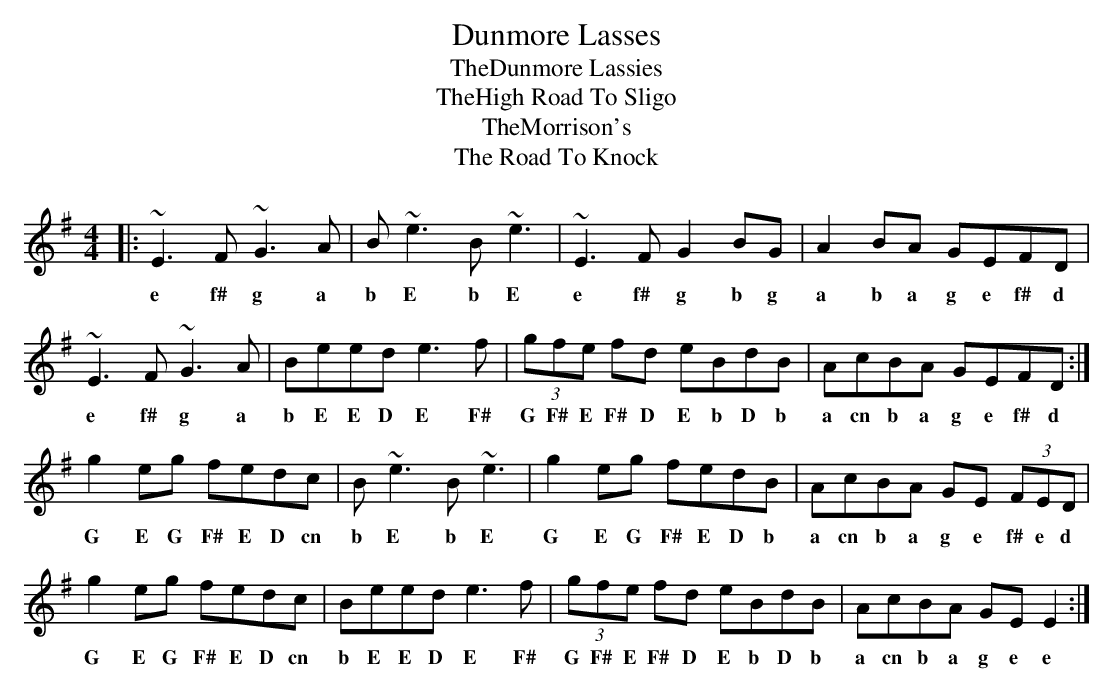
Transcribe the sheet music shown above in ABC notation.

X:1
T:Dunmore Lasses
T:TheDunmore Lassies
T:TheHigh Road To Sligo
T:TheMorrison's
T:Road To Knock, The
M:4/4
L:1/8
K:Em
|:~E3 F ~G3 A|B ~e3 B ~e3 |~E3 F G2 BG |A2 BA GEFD |
w:e f# g a b E b E e f# g b g a b a g e f# d
~E3 F ~G3 A |Beed e3f |(3gfe fd eBdB |AcBA GEFD :|
w:e f# g a b E E D E F# G F# E F# D E b D b a cn b a g e f# d
g2 eg fedc |B~e3 B~e3|g2 eg fedB |AcBA GE (3FED |
w:G E G F# E D cn b E b E G E G F# E D b a cn b a g e f# e d
g2 eg fedc |Beed e3 f |(3gfe fd eBdB |AcBA GE E2 :|
w:G E G F# E D cn b E E D E F# G F# E F# D E b D b a cn b a g e e
